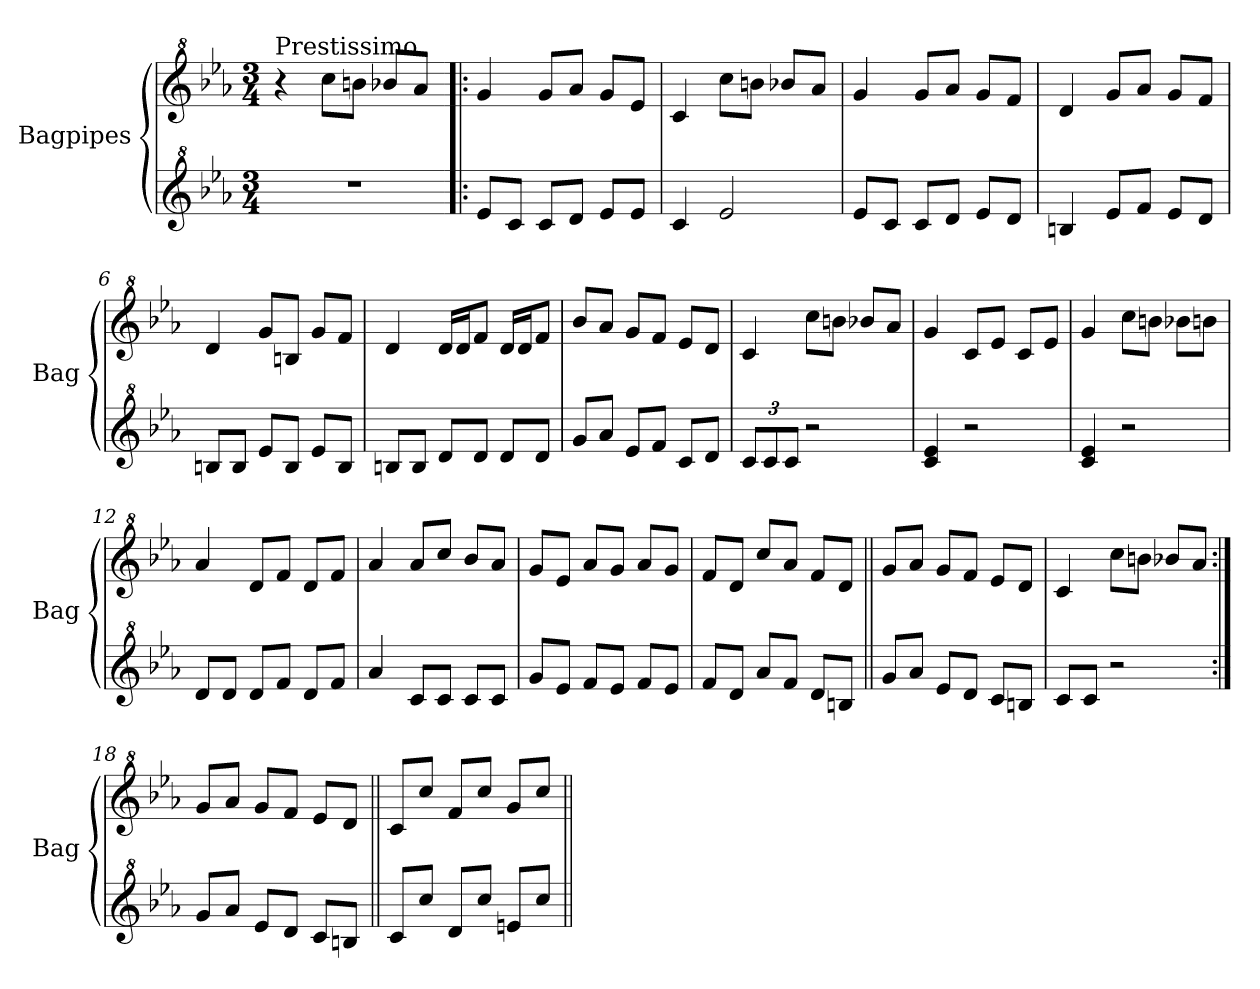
**kern	**kern
*part2	*part1
*staff2	*staff1
*I"Bagpipes	*I"Bagpipes
*I'Bag	*I'Bag
*clefG^2	*clefG^2
*k[b-e-a-]	*k[b-e-a-]
*E-:	*E-:
*M3/4	*M3/4
=1	=1
!	!LO:TX:a:t=Prestissimo
2.r	4r
.	8ccc\L
.	8bbn\J
.	8bb-X/L
.	8aa-/J
=2!|:	=2!|:
8ee-/L	4gg/
8cc/J	.
8cc/L	8gg/L
8dd/J	8aa-/J
8ee-/L	8gg/L
8ee-/J	8ee-/J
=3	=3
4cc/	4cc/
2ee-/	8ccc\L
.	8bbn\J
.	8bb-X/L
.	8aa-/J
=4	=4
8ee-/L	4gg/
8cc/J	.
8cc/L	8gg/L
8dd/J	8aa-/J
8ee-/L	8gg/L
8dd/J	8ff/J
=5	=5
4bn/	4dd/
8ee-/L	8gg/L
8ff/J	8aa-/J
8ee-/L	8gg/L
8dd/J	8ff/J
=6	=6
8bn/L	4dd/
8b/J	.
8ee-/L	8gg/L
8b/J	8bn/J
8ee-/L	8gg/L
8b/J	8ff/J
!!LO:LB:g=z
=7	=7
8bn/L	4dd/
8b/J	.
8dd/L	16dd/LL
.	16dd/J
8dd/J	8ff/J
8dd/L	16dd/LL
.	16dd/J
8dd/J	8ff/J
=8	=8
8gg/L	8bb-/L
8aa-/J	8aa-/J
8ee-/L	8gg/L
8ff/J	8ff/J
8cc/L	8ee-/L
8dd/J	8dd/J
=9	=9
*Xbrackettup	*
12cc/L	4cc/
12cc/	.
12cc/J	.
2r	8ccc\L
.	8bbn\J
.	8bb-X/L
.	8aa-/J
=10	=10
4cc/ 4ee-/	4gg/
2r	8cc/L
.	8ee-/J
.	8cc/L
.	8ee-/J
=11	=11
4cc/ 4ee-/	4gg/
2r	8ccc\L
.	8bbn\J
.	8bb-X\L
.	8bbn\J
=12	=12
8dd/L	4aa-/
8dd/J	.
8dd/L	8dd/L
8ff/J	8ff/J
8dd/L	8dd/L
8ff/J	8ff/J
=13	=13
4aa-/	4aa-/
8cc/L	8aa-/L
8cc/J	8ccc/J
8cc/L	8bb-/L
8cc/J	8aa-/J
!!LO:LB:g=z
=14	=14
8gg/L	8gg/L
8ee-/J	8ee-/J
8ff/L	8aa-/L
8ee-/J	8gg/J
8ff/L	8aa-/L
8ee-/J	8gg/J
=15	=15
8ff/L	8ff/L
8dd/J	8dd/J
8aa-/L	8ccc/L
8ff/J	8aa-/J
8dd/L	8ff/L
8bn/J	8dd/J
=16||	=16||
8gg/L	8gg/L
8aa-/J	8aa-/J
8ee-/L	8gg/L
8dd/J	8ff/J
8cc/L	8ee-/L
8bn/J	8dd/J
=17	=17
8cc/L	4cc/
8cc/J	.
2r	8ccc\L
.	8bbn\J
.	8bb-X/L
.	8aa-/J
=18:|!	=18:|!
8gg/L	8gg/L
8aa-/J	8aa-/J
8ee-/L	8gg/L
8dd/J	8ff/J
8cc/L	8ee-/L
8bn/J	8dd/J
=19||	=19||
8cc/L	8cc/L
8ccc/J	8ccc/J
8dd/L	8ff/L
8ccc/J	8ccc/J
8een/L	8gg/L
8ccc/J	8ccc/J
=||	=||
*-	*-
